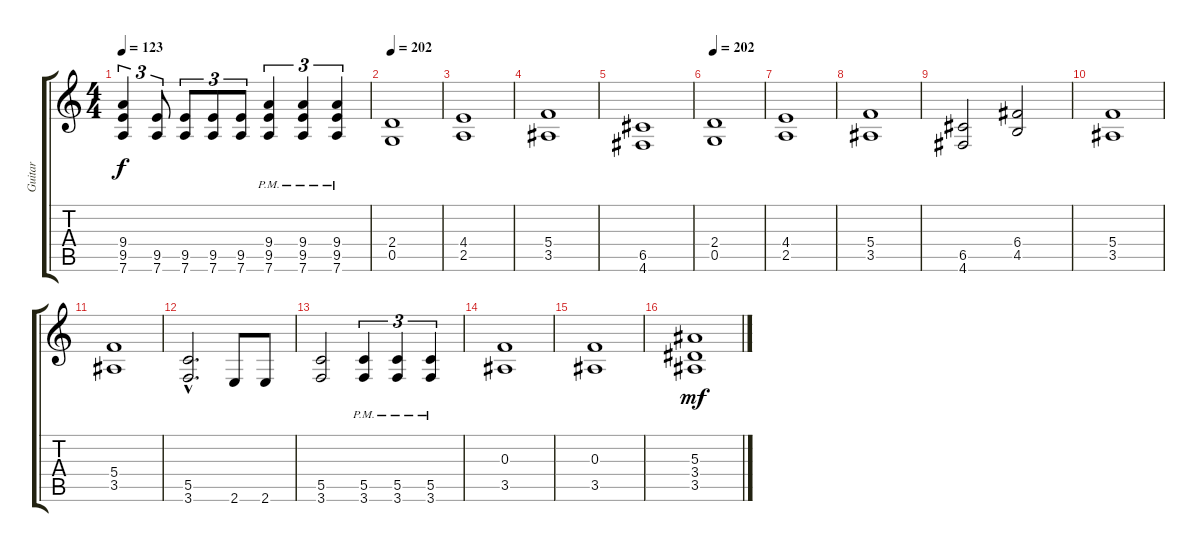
\track ("Guitar " "Guitar ") {instrument distortionguitar}
\staff {score tabs}
\tuning (D4 A3 F3 C3 G2 D2) {hide}
\ts (4 4)
\tempo 123
\clef g2
\ks c
(9.4 9.5 7.6).4{tu (3 2) dy f} (9.5 7.6).8{tu (3 2)} (9.5 7.6).8{tu (3 2)} (9.5 7.6).8{tu (3 2)} (9.5 7.6).8{tu (3 2)} (9.4{pm} 9.5{pm} 7.6{pm}).4{tu (3 2)} (9.4{pm} 9.5{pm} 7.6{pm}).4{tu (3 2)} (9.4{pm} 9.5{pm} 7.6{pm}).4{tu (3 2)} |
\tempo 202
(2.4 0.5).1 |
(4.4 2.5).1 |
(5.4 3.5).1 |
(6.5 4.6).1 |
\tempo 202
(2.4 0.5).1 |
(4.4 2.5).1 |
(5.4 3.5).1 |
(6.5 4.6).2 (6.4 4.5).2 |
(5.4 3.5).1 |
(5.4 3.5).1 |
(5.5{hac} 3.6{hac}).2{d} 2.6.8 2.6.8 |
(5.5 3.6).2 (5.5{pm} 3.6{pm}).4{tu (3 2)} (5.5{pm} 3.6{pm}).4{tu (3 2)} (5.5{pm} 3.6{pm}).4{tu (3 2)} |
(0.3 3.5).1 |
(0.3 3.5).1 |
(5.3 3.4 3.5).1{dy mf}
